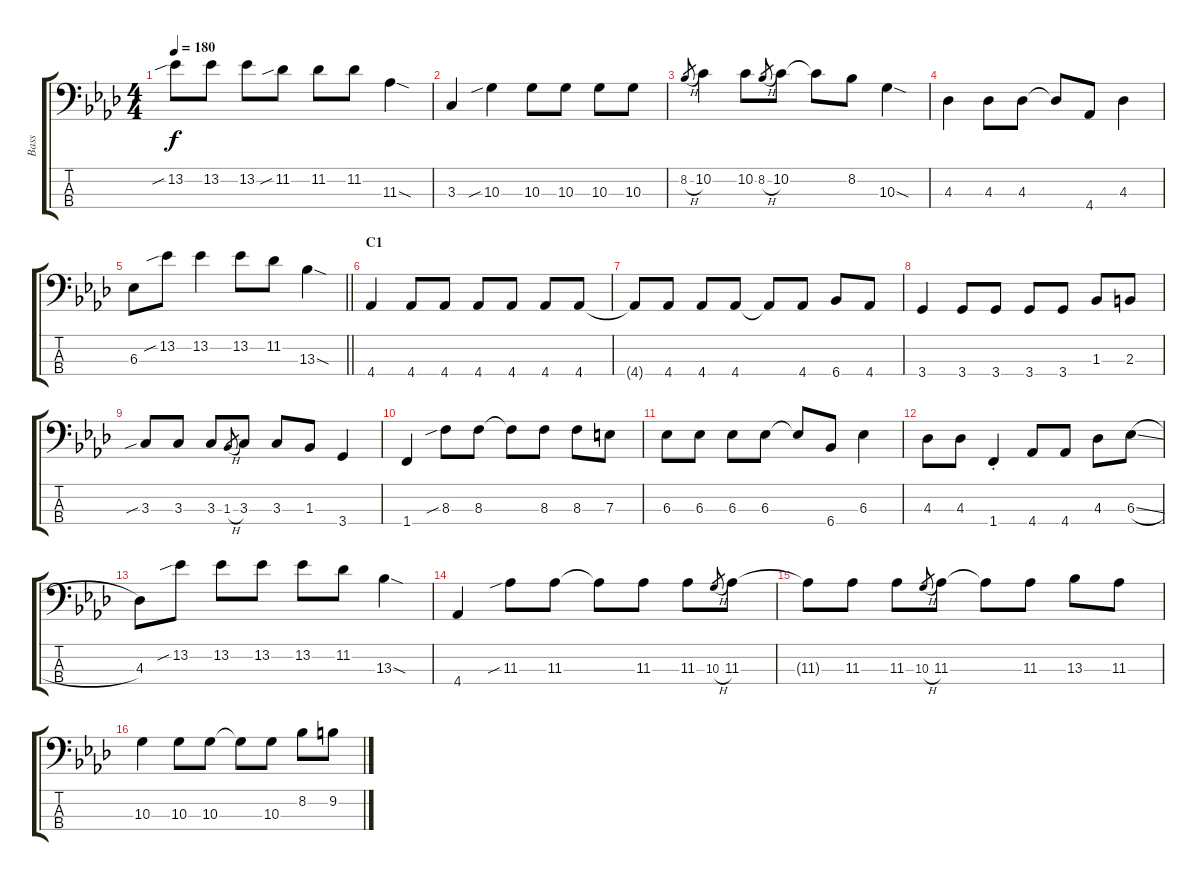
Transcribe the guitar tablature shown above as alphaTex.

\track ("Bass" "Bass") {instrument electricbassfinger}
\staff {score tabs}
\tuning (G2 D2 A1 E1) {hide}
\ts (4 4)
\tempo 180
\clef f4
\ks ab
13.2{sib}.8{dy f} 13.2.8 13.2.8 11.2{sib}.8 11.2.8 11.2.8 11.3{sod}.4 |
3.3.4 10.3{sib}.4 10.3.8 10.3.8 10.3.8 10.3.8 |
8.2{h}.8{gr} 10.2.4 10.2.8 8.2{h}.8{gr} 10.2.8 10.2{t}.8 8.2.8 10.3{sod}.4 |
4.3.4 4.3.8 4.3.8 4.3{t}.8 4.4.8 4.3.4 |
\barLineRight lightlight
6.3.8 13.2{sib}.8 13.2.4 13.2.8 11.2.8 13.3{sod}.4 |
\section ("" "C1")
4.4.4 4.4.8 4.4.8 4.4.8 4.4.8 4.4.8 4.4.8 |
4.4{t}.8 4.4.8 4.4.8 4.4.8 4.4{t}.8 4.4.8 6.4.8 4.4.8 |
3.4.4 3.4.8 3.4.8 3.4.8 3.4.8 1.3.8 2.3.8 |
3.3{sib}.8 3.3.8 3.3.8 1.3{h}.8{gr} 3.3.8 3.3.8 1.3.8 3.4.4 |
1.4.4 8.3{sib}.8 8.3.8 8.3{t}.8 8.3.8 8.3.8 7.3.8 |
6.3.8 6.3.8 6.3.8 6.3.8 6.3{t}.8 6.4.8 6.3.4 |
4.3.8 4.3.8 1.4{st}.4 4.4.8 4.4.8 4.3.8 6.3{sl}.8 |
4.3.8 13.2{sib}.8 13.2.8 13.2.8 13.2.8 11.2.8 13.3{sod}.4 |
4.4.4 11.3{sib}.8 11.3.8 11.3{t}.8 11.3.8 11.3.8 10.3{h}.8{gr} 11.3.8 |
11.3{t}.8 11.3.8 11.3.8 10.3{h}.8{gr} 11.3.8 11.3{t}.8 11.3.8 13.3.8 11.3.8 |
10.3.4 10.3.8 10.3.8 10.3{t}.8 10.3.8 8.2.8 9.2.8
